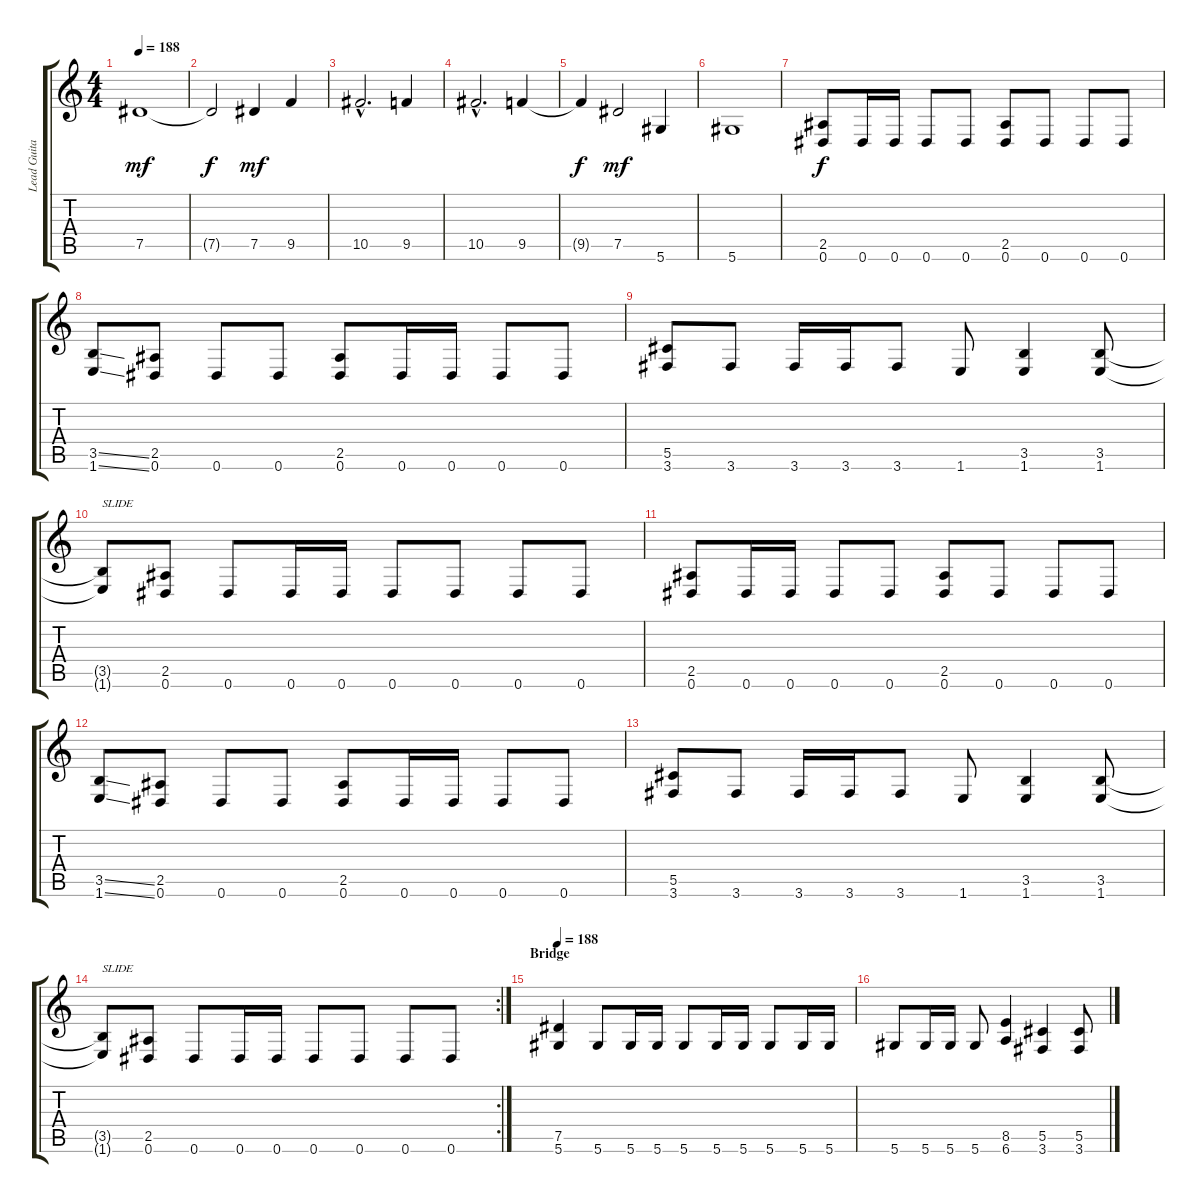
\track ("Lead Guitar " "Lead Guita") {instrument distortionguitar}
\staff {score tabs}
\tuning (Eb4 Bb3 Gb3 Db3 Ab2 Eb2) {hide}
\ts (4 4)
\tempo 188
\clef g2
\ks c
7.5.1{dy mf} |
7.5{t}.2{dy f} 7.5.4{dy mf} 9.5.4 |
10.5{hac}.2{d} 9.5.4 |
10.5{hac}.2{d} 9.5.4 |
9.5{t}.4{dy f} 7.5.2{dy mf} 5.6.4 |
5.6.1 |
(2.5 0.6).8{dy f} 0.6.16 0.6.16 0.6.8 0.6.8 (2.5 0.6).8 0.6.8 0.6.8 0.6.8 |
(3.5{ss} 1.6{ss}).8 (2.5 0.6).8 0.6.8 0.6.8 (2.5 0.6).8 0.6.16 0.6.16 0.6.8 0.6.8 |
(5.5 3.6).8 3.6.8 3.6.16 3.6.16 3.6.8 1.6.8 (3.5 1.6).4 (3.5 1.6).8 |
(3.5{t} 1.6{t}).8{txt "SLIDE"} (2.5 0.6).8 0.6.8 0.6.16 0.6.16 0.6.8 0.6.8 0.6.8 0.6.8 |
(2.5 0.6).8 0.6.16 0.6.16 0.6.8 0.6.8 (2.5 0.6).8 0.6.8 0.6.8 0.6.8 |
(3.5{ss} 1.6{ss}).8 (2.5 0.6).8 0.6.8 0.6.8 (2.5 0.6).8 0.6.16 0.6.16 0.6.8 0.6.8 |
(5.5 3.6).8 3.6.8 3.6.16 3.6.16 3.6.8 1.6.8 (3.5 1.6).4 (3.5 1.6).8 |
\rc 2
(3.5{t} 1.6{t}).8{txt "SLIDE"} (2.5 0.6).8 0.6.8 0.6.16 0.6.16 0.6.8 0.6.8 0.6.8 0.6.8 |
\section ("" "Bridge")
\tempo 188
(7.5 5.6).4 5.6.8 5.6.16 5.6.16 5.6.8 5.6.16 5.6.16 5.6.8 5.6.16 5.6.16 |
5.6.8 5.6.16 5.6.16 5.6.8 (8.5 6.6).4 (5.5 3.6).4 (5.5 3.6).8
